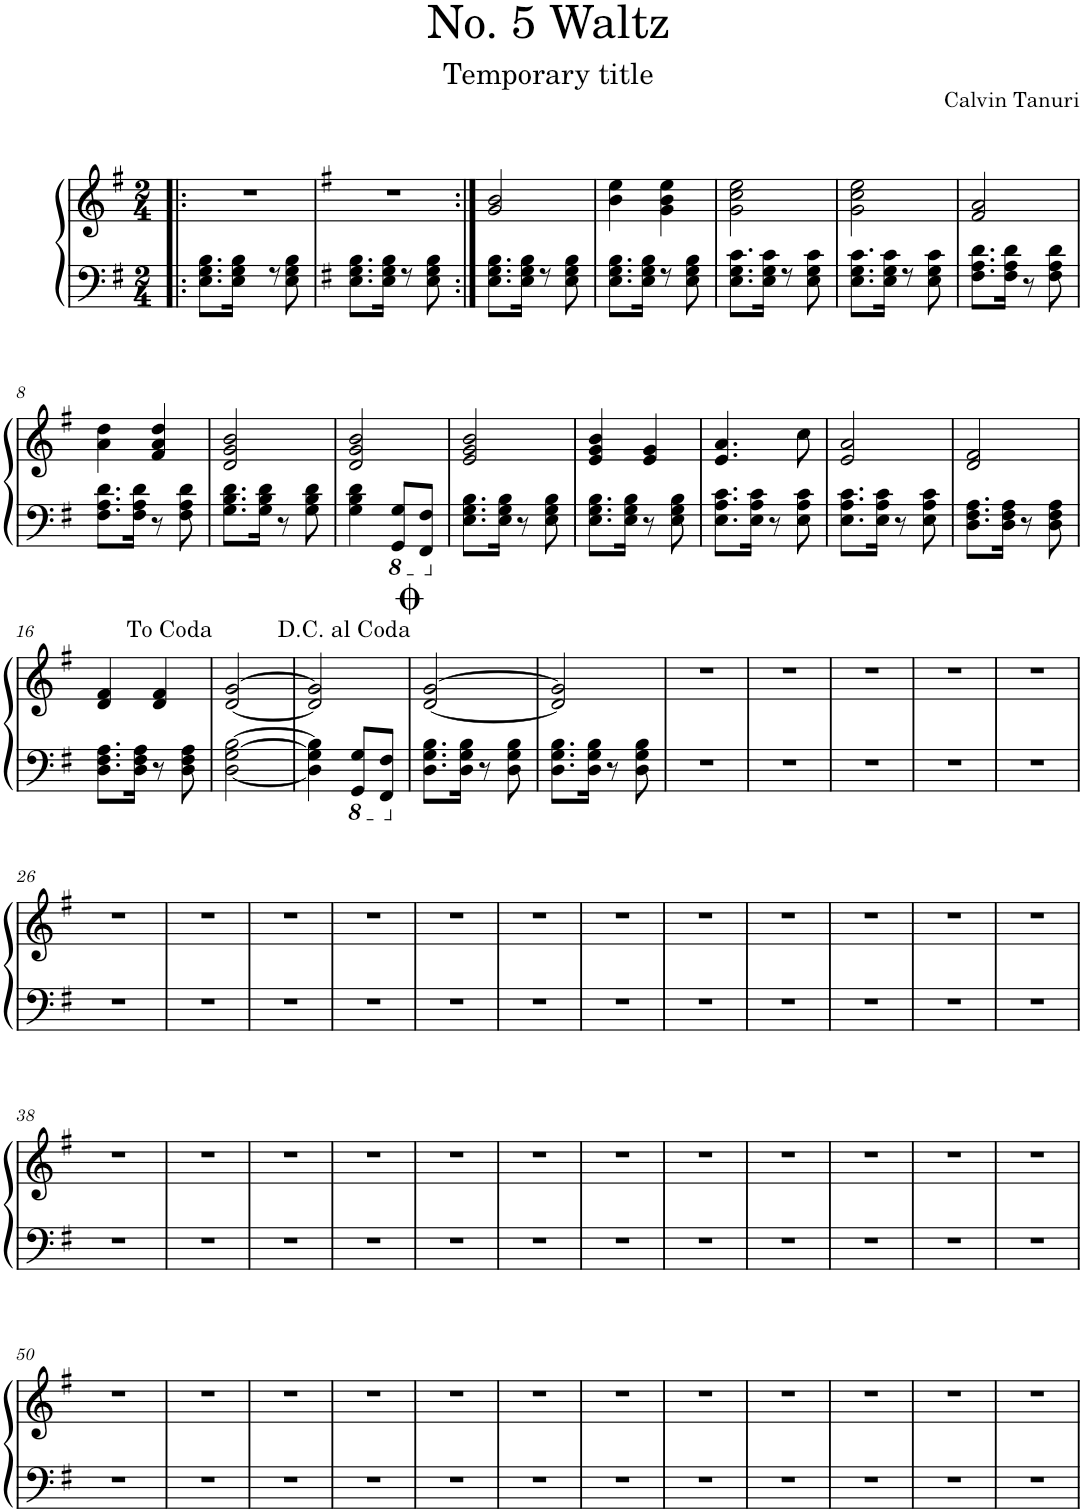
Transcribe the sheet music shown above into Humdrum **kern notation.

**kern	**kern
*part1	*part1
*staff2	*staff1
*I"Piano	*
*I'Pno.	*
*clefF4	*clefG2
*k[f#]	*k[f#]
*M2/4	*M2/4
=1!|:	=1!|:
8.E\ 8.G\ 8.B\L	2r
16E\ 16G\ 16B\Jk	.
8rF	.
8E\ 8G\ 8B\	.
=2	=2
*k[f#]	*k[f#]
8.E\ 8.G\ 8.B\L	2r
16E\ 16G\ 16B\Jk	.
8rF	.
8E\ 8G\ 8B\	.
=3:|!	=3:|!
8.E\ 8.G\ 8.B\L	2g/ 2b/
16E\ 16G\ 16B\Jk	.
8rF	.
8E\ 8G\ 8B\	.
=4	=4
8.E\ 8.G\ 8.B\L	4b\ 4ee\
16E\ 16G\ 16B\Jk	.
8rF	4g\ 4b\ 4ee\
8E\ 8G\ 8B\	.
=5	=5
8.E\ 8.G\ 8.c\L	2g\ 2cc\ 2ee\
16E\ 16G\ 16c\Jk	.
8rF	.
8E\ 8G\ 8c\	.
=6	=6
8.E\ 8.G\ 8.c\L	2g\ 2cc\ 2ee\
16E\ 16G\ 16c\Jk	.
8rF	.
8E\ 8G\ 8c\	.
=7	=7
8.F#\ 8.A\ 8.d\L	2f#/ 2a/
16F#\ 16A\ 16d\Jk	.
8r	.
8F#\ 8A\ 8d\	.
!!LO:LB:g=z
=8	=8
8.F#\ 8.A\ 8.d\L	4a\ 4dd\
16F#\ 16A\ 16d\Jk	.
8r	4f#/ 4a/ 4dd/
8F#\ 8A\ 8d\	.
=9	=9
8.G\ 8.B\ 8.d\L	2d/ 2g/ 2b/
16G\ 16B\ 16d\Jk	.
8r	.
8G\ 8B\ 8d\	.
=10	=10
4G\ 4B\ 4d\	2d/ 2g/ 2b/
*8ba	*
8GGG/ 8GG/L	.
*X8ba	*
8FF#/ 8F#/J	.
=11	=11
8.E\ 8.G\ 8.B\L	2e/ 2g/ 2b/
16E\ 16G\ 16B\Jk	.
8r	.
8E\ 8G\ 8B\	.
=12	=12
8.E\ 8.G\ 8.B\L	4e/ 4g/ 4b/
16E\ 16G\ 16B\Jk	.
8r	4e/ 4g/
8E\ 8G\ 8B\	.
=13	=13
8.E\ 8.A\ 8.c\L	4.e/ 4.a/
16E\ 16A\ 16c\Jk	.
8r	.
8E\ 8A\ 8c\	8cc\
=14	=14
8.E\ 8.A\ 8.c\L	2e/ 2a/
16E\ 16A\ 16c\Jk	.
8r	.
8E\ 8A\ 8c\	.
=15	=15
8.D\ 8.F#\ 8.A\L	2d/ 2f#/
16D\ 16F#\ 16A\Jk	.
8r	.
8D\ 8F#\ 8A\	.
!!LO:LB:g=z
=16	=16
8.D\ 8.F#\ 8.A\L	4d/ 4f#/
16D\ 16F#\ 16A\Jk	.
8r	4d/ 4f#/
8D\ 8F#\ 8A\	.
=17	=17
[2D\ [2G\ [2B\	[2d/ [2g/
=18	=18
4D\] 4G\] 4B\]	2d/] 2g/]
*8ba	*
8GGG/ 8GG/L	.
*X8ba	*
8FF#/ 8F#/J	.
=19	=19
8.D\ 8.G\ 8.B\L	[2d/ [2g/
16D\ 16G\ 16B\Jk	.
8r	.
8D\ 8G\ 8B\	.
=20	=20
8.D\ 8.G\ 8.B\L	2d/] 2g/]
16D\ 16G\ 16B\Jk	.
8r	.
8D\ 8G\ 8B\	.
=21	=21
2r	2r
=22	=22
2r	2r
=23	=23
2r	2r
=24	=24
2r	2r
=25	=25
2r	2r
!!LO:LB:g=z
=26	=26
2r	2r
=27	=27
2r	2r
=28	=28
2r	2r
=29	=29
2r	2r
=30	=30
2r	2r
=31	=31
2r	2r
=32	=32
2r	2r
=33	=33
2r	2r
=34	=34
2r	2r
=35	=35
2r	2r
=36	=36
2r	2r
=37	=37
2r	2r
!!LO:LB:g=z
=38	=38
2r	2r
=39	=39
2r	2r
=40	=40
2r	2r
=41	=41
2r	2r
=42	=42
2r	2r
=43	=43
2r	2r
=44	=44
2r	2r
=45	=45
2r	2r
=46	=46
2r	2r
=47	=47
2r	2r
=48	=48
2r	2r
=49	=49
2r	2r
!!LO:LB:g=z
=50	=50
2r	2r
=51	=51
2r	2r
=52	=52
2r	2r
=53	=53
2r	2r
=54	=54
2r	2r
=55	=55
2r	2r
=56	=56
2r	2r
=57	=57
2r	2r
=58	=58
2r	2r
=59	=59
2r	2r
=60	=60
2r	2r
=61	=61
2r	2r
=	=
*-	*-
